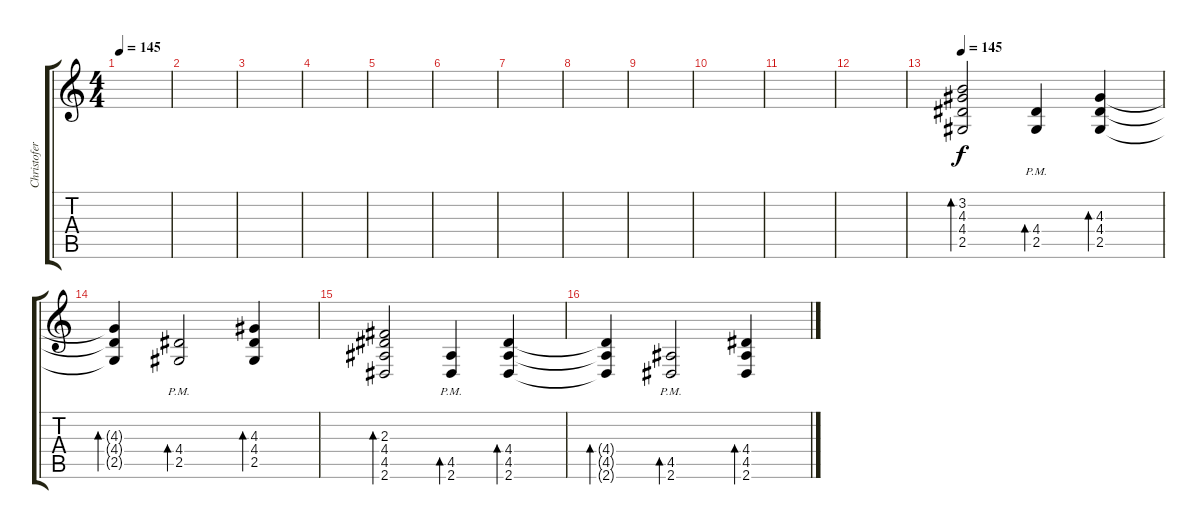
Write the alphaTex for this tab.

\track ("Christofer Johnsson (Guitar 1)" "Christofer") {instrument electricguitarclean}
\staff {score tabs}
\tuning (Db4 Ab3 E3 B2 Gb2 Db2) {hide}
\ts (4 4)
\tempo 145
\clef g2
\ks c
|
|
|
|
|
|
|
|
|
|
|
|
\tempo 145
(3.2 4.3 4.4 2.5).2{bd 60} (4.4{pm} 2.5{pm}).4{bd 60} (4.3 4.4 2.5).4{bd 60} |
(4.3{t} 4.4{t} 2.5{t}).4{bd 60} (4.4{pm} 2.5{pm}).2{bd 60} (4.3 4.4 2.5).4{bd 60} |
(2.3 4.4 4.5 2.6).2{bd 60} (4.5{pm} 2.6{pm}).4{bd 60} (4.4 4.5 2.6).4{bd 60} |
(4.4{t} 4.5{t} 2.6{t}).4{bd 60} (4.5{pm} 2.6{pm}).2{bd 60} (4.4 4.5 2.6).4{bd 60}
